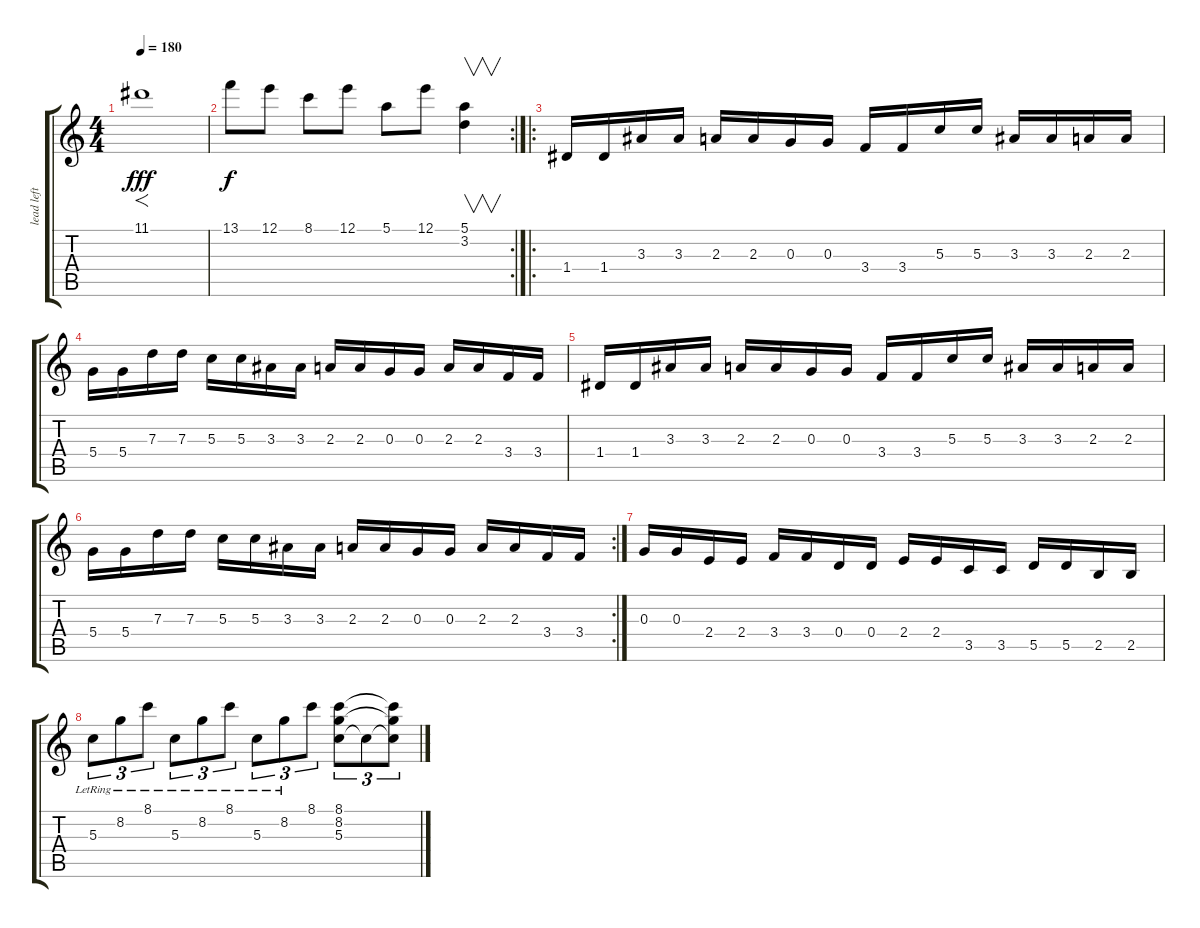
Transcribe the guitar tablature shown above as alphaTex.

\track ("lead left" "lead left") {instrument distortionguitar}
\staff {score tabs}
\tuning (E4 B3 G3 D3 A2 E2) {hide}
\ts (4 4)
\tempo 180
\clef g2
\ks c
11.1.1{f dy fff} |
\rc 2
13.1.8{dy f} 12.1.8 8.1.8 12.1.8 5.1.8 12.1.8 (5.1 3.2).4{v} |
\ro
1.4.16 1.4.16 3.3.16 3.3.16 2.3.16 2.3.16 0.3.16 0.3.16 3.4.16 3.4.16 5.3.16 5.3.16 3.3.16 3.3.16 2.3.16 2.3.16 |
5.4.16 5.4.16 7.3.16 7.3.16 5.3.16 5.3.16 3.3.16 3.3.16 2.3.16 2.3.16 0.3.16 0.3.16 2.3.16 2.3.16 3.4.16 3.4.16 |
1.4.16 1.4.16 3.3.16 3.3.16 2.3.16 2.3.16 0.3.16 0.3.16 3.4.16 3.4.16 5.3.16 5.3.16 3.3.16 3.3.16 2.3.16 2.3.16 |
\rc 2
5.4.16 5.4.16 7.3.16 7.3.16 5.3.16 5.3.16 3.3.16 3.3.16 2.3.16 2.3.16 0.3.16 0.3.16 2.3.16 2.3.16 3.4.16 3.4.16 |
0.3.16 0.3.16 2.4.16 2.4.16 3.4.16 3.4.16 0.4.16 0.4.16 2.4.16 2.4.16 3.5.16 3.5.16 5.5.16 5.5.16 2.5.16 2.5.16 |
5.3{lr}.8{tu (3 2) volume 16} 8.2{lr}.8{tu (3 2)} 8.1{lr}.8{tu (3 2)} 5.3{lr}.8{tu (3 2)} 8.2{lr}.8{tu (3 2)} 8.1{lr}.8{tu (3 2)} 5.3{lr}.8{tu (3 2)} 8.2{lr}.8{tu (3 2)} 8.1.8{tu (3 2)} (8.1 8.2 5.3).8{tu (3 2)} 5.3{t}.8{tu (3 2)} (8.1{t} 8.2{t} 5.3{t}).8{tu (3 2)}
